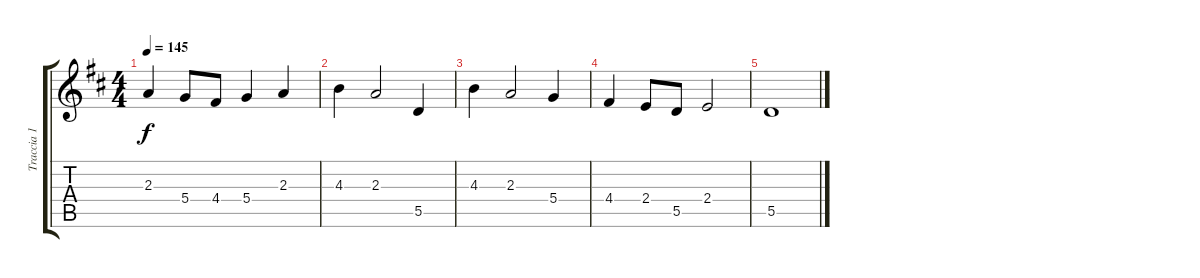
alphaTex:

\track ("Traccia 1" "Traccia 1") {instrument acousticguitarsteel}
\staff {score tabs}
\tuning (E4 B3 G3 D3 A2 E2) {hide}
\ts (4 4)
\tempo 145
\clef g2
\ks d
2.3.4{dy f} 5.4.8 4.4.8 5.4.4 2.3.4 |
4.3.4 2.3.2 5.5.4 |
4.3.4 2.3.2 5.4.4 |
4.4.4 2.4.8 5.5.8 2.4.2 |
5.5.1
